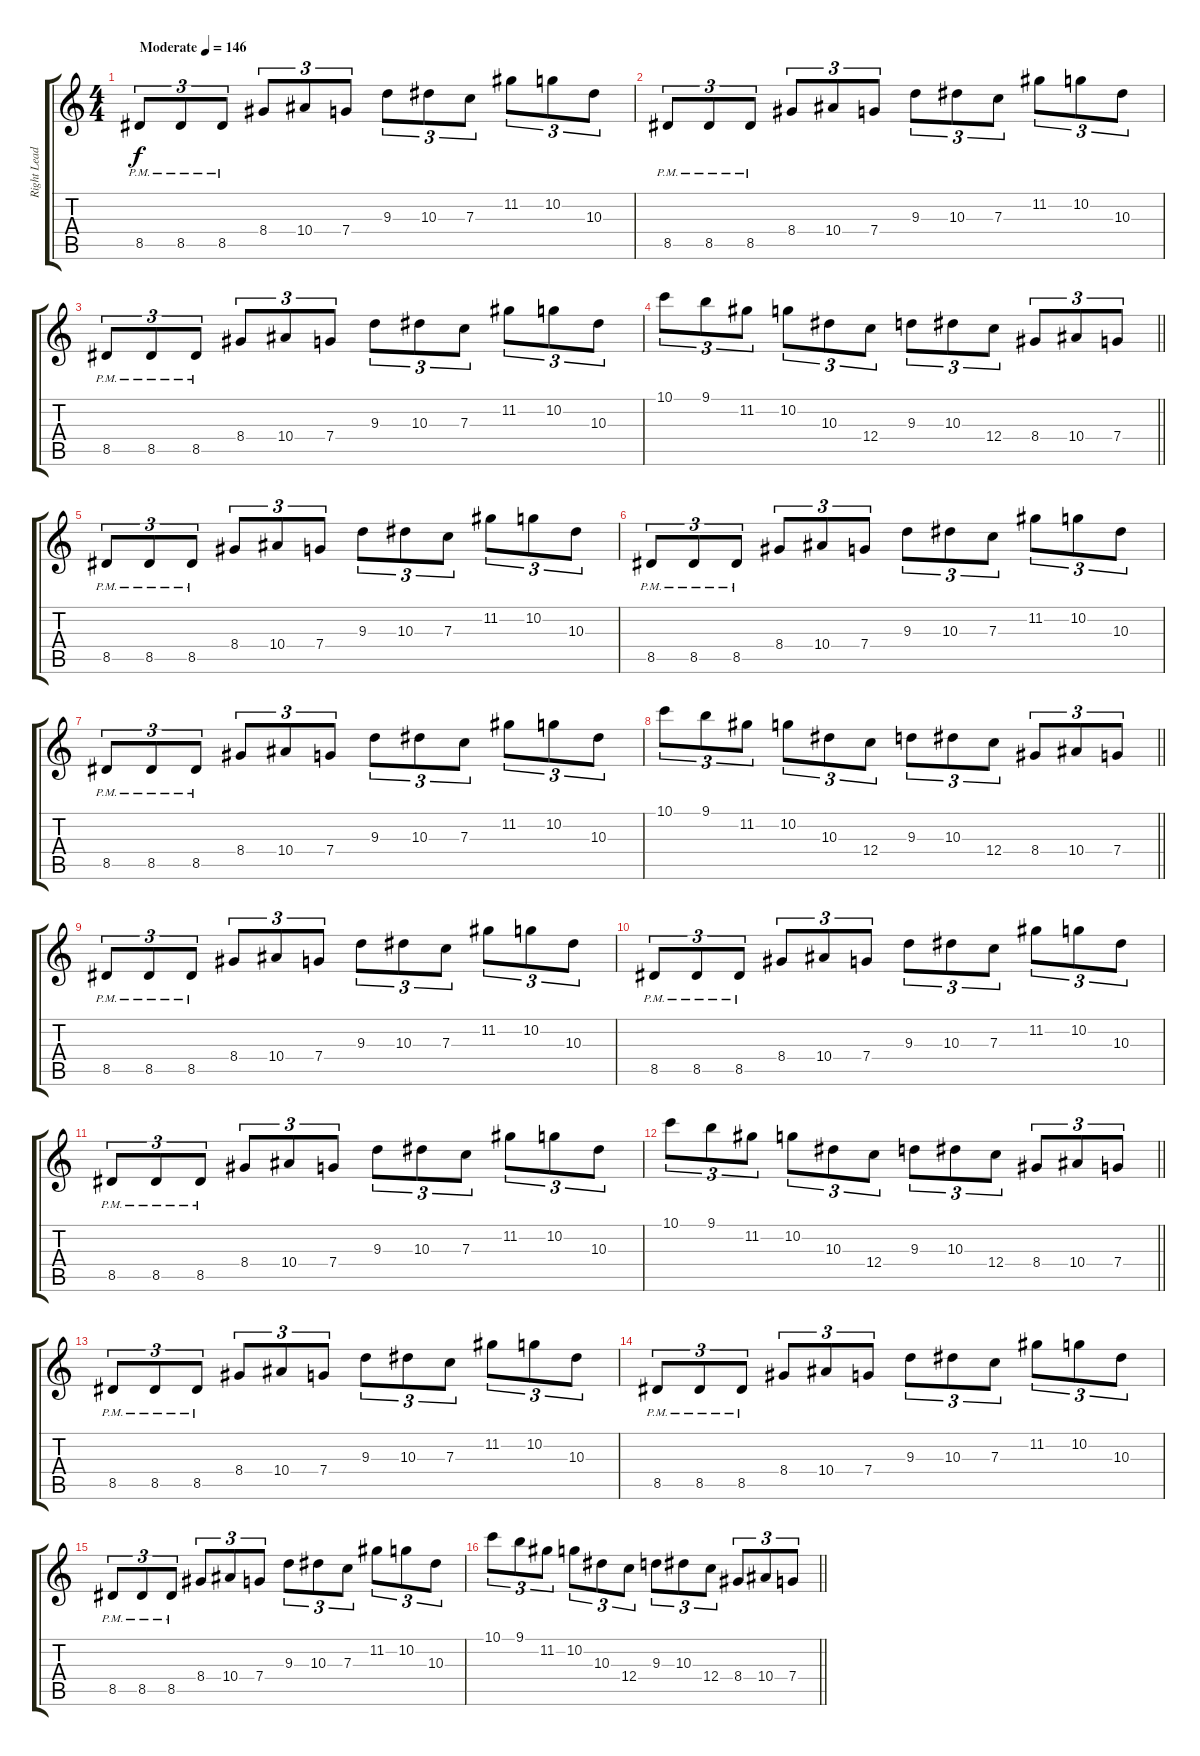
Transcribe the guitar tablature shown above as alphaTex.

\track ("Right Lead" "Right Lead") {instrument distortionguitar}
\staff {score tabs}
\tuning (D4 A3 F3 C3 G2 C2) {hide}
\ts (4 4)
\section ("" "")
\tempo (146 "Moderate")
\clef g2
\ks c
8.5{pm}.8{tu (3 2) dy f instrument distortionguitar} 8.5{pm}.8{tu (3 2)} 8.5{pm}.8{tu (3 2)} 8.4.8{tu (3 2)} 10.4.8{tu (3 2)} 7.4.8{tu (3 2)} 9.3.8{tu (3 2)} 10.3.8{tu (3 2)} 7.3.8{tu (3 2)} 11.2.8{tu (3 2)} 10.2.8{tu (3 2)} 10.3.8{tu (3 2)} |
8.5{pm}.8{tu (3 2)} 8.5{pm}.8{tu (3 2)} 8.5{pm}.8{tu (3 2)} 8.4.8{tu (3 2)} 10.4.8{tu (3 2)} 7.4.8{tu (3 2)} 9.3.8{tu (3 2)} 10.3.8{tu (3 2)} 7.3.8{tu (3 2)} 11.2.8{tu (3 2)} 10.2.8{tu (3 2)} 10.3.8{tu (3 2)} |
8.5{pm}.8{tu (3 2)} 8.5{pm}.8{tu (3 2)} 8.5{pm}.8{tu (3 2)} 8.4.8{tu (3 2)} 10.4.8{tu (3 2)} 7.4.8{tu (3 2)} 9.3.8{tu (3 2)} 10.3.8{tu (3 2)} 7.3.8{tu (3 2)} 11.2.8{tu (3 2)} 10.2.8{tu (3 2)} 10.3.8{tu (3 2)} |
\barLineRight lightlight
10.1.8{tu (3 2)} 9.1.8{tu (3 2)} 11.2.8{tu (3 2)} 10.2.8{tu (3 2)} 10.3.8{tu (3 2)} 12.4.8{tu (3 2)} 9.3.8{tu (3 2)} 10.3.8{tu (3 2)} 12.4.8{tu (3 2)} 8.4.8{tu (3 2)} 10.4.8{tu (3 2)} 7.4.8{tu (3 2)} |
\section ("" "")
8.5{pm}.8{tu (3 2)} 8.5{pm}.8{tu (3 2)} 8.5{pm}.8{tu (3 2)} 8.4.8{tu (3 2)} 10.4.8{tu (3 2)} 7.4.8{tu (3 2)} 9.3.8{tu (3 2)} 10.3.8{tu (3 2)} 7.3.8{tu (3 2)} 11.2.8{tu (3 2)} 10.2.8{tu (3 2)} 10.3.8{tu (3 2)} |
8.5{pm}.8{tu (3 2)} 8.5{pm}.8{tu (3 2)} 8.5{pm}.8{tu (3 2)} 8.4.8{tu (3 2)} 10.4.8{tu (3 2)} 7.4.8{tu (3 2)} 9.3.8{tu (3 2)} 10.3.8{tu (3 2)} 7.3.8{tu (3 2)} 11.2.8{tu (3 2)} 10.2.8{tu (3 2)} 10.3.8{tu (3 2)} |
8.5{pm}.8{tu (3 2)} 8.5{pm}.8{tu (3 2)} 8.5{pm}.8{tu (3 2)} 8.4.8{tu (3 2)} 10.4.8{tu (3 2)} 7.4.8{tu (3 2)} 9.3.8{tu (3 2)} 10.3.8{tu (3 2)} 7.3.8{tu (3 2)} 11.2.8{tu (3 2)} 10.2.8{tu (3 2)} 10.3.8{tu (3 2)} |
\barLineRight lightlight
10.1.8{tu (3 2)} 9.1.8{tu (3 2)} 11.2.8{tu (3 2)} 10.2.8{tu (3 2)} 10.3.8{tu (3 2)} 12.4.8{tu (3 2)} 9.3.8{tu (3 2)} 10.3.8{tu (3 2)} 12.4.8{tu (3 2)} 8.4.8{tu (3 2)} 10.4.8{tu (3 2)} 7.4.8{tu (3 2)} |
8.5{pm}.8{tu (3 2)} 8.5{pm}.8{tu (3 2)} 8.5{pm}.8{tu (3 2)} 8.4.8{tu (3 2)} 10.4.8{tu (3 2)} 7.4.8{tu (3 2)} 9.3.8{tu (3 2)} 10.3.8{tu (3 2)} 7.3.8{tu (3 2)} 11.2.8{tu (3 2)} 10.2.8{tu (3 2)} 10.3.8{tu (3 2)} |
8.5{pm}.8{tu (3 2)} 8.5{pm}.8{tu (3 2)} 8.5{pm}.8{tu (3 2)} 8.4.8{tu (3 2)} 10.4.8{tu (3 2)} 7.4.8{tu (3 2)} 9.3.8{tu (3 2)} 10.3.8{tu (3 2)} 7.3.8{tu (3 2)} 11.2.8{tu (3 2)} 10.2.8{tu (3 2)} 10.3.8{tu (3 2)} |
8.5{pm}.8{tu (3 2)} 8.5{pm}.8{tu (3 2)} 8.5{pm}.8{tu (3 2)} 8.4.8{tu (3 2)} 10.4.8{tu (3 2)} 7.4.8{tu (3 2)} 9.3.8{tu (3 2)} 10.3.8{tu (3 2)} 7.3.8{tu (3 2)} 11.2.8{tu (3 2)} 10.2.8{tu (3 2)} 10.3.8{tu (3 2)} |
\barLineRight lightlight
10.1.8{tu (3 2)} 9.1.8{tu (3 2)} 11.2.8{tu (3 2)} 10.2.8{tu (3 2)} 10.3.8{tu (3 2)} 12.4.8{tu (3 2)} 9.3.8{tu (3 2)} 10.3.8{tu (3 2)} 12.4.8{tu (3 2)} 8.4.8{tu (3 2)} 10.4.8{tu (3 2)} 7.4.8{tu (3 2)} |
\section ("" "")
8.5{pm}.8{tu (3 2)} 8.5{pm}.8{tu (3 2)} 8.5{pm}.8{tu (3 2)} 8.4.8{tu (3 2)} 10.4.8{tu (3 2)} 7.4.8{tu (3 2)} 9.3.8{tu (3 2)} 10.3.8{tu (3 2)} 7.3.8{tu (3 2)} 11.2.8{tu (3 2)} 10.2.8{tu (3 2)} 10.3.8{tu (3 2)} |
8.5{pm}.8{tu (3 2)} 8.5{pm}.8{tu (3 2)} 8.5{pm}.8{tu (3 2)} 8.4.8{tu (3 2)} 10.4.8{tu (3 2)} 7.4.8{tu (3 2)} 9.3.8{tu (3 2)} 10.3.8{tu (3 2)} 7.3.8{tu (3 2)} 11.2.8{tu (3 2)} 10.2.8{tu (3 2)} 10.3.8{tu (3 2)} |
8.5{pm}.8{tu (3 2)} 8.5{pm}.8{tu (3 2)} 8.5{pm}.8{tu (3 2)} 8.4.8{tu (3 2)} 10.4.8{tu (3 2)} 7.4.8{tu (3 2)} 9.3.8{tu (3 2)} 10.3.8{tu (3 2)} 7.3.8{tu (3 2)} 11.2.8{tu (3 2)} 10.2.8{tu (3 2)} 10.3.8{tu (3 2)} |
\barLineRight lightlight
10.1.8{tu (3 2)} 9.1.8{tu (3 2)} 11.2.8{tu (3 2)} 10.2.8{tu (3 2)} 10.3.8{tu (3 2)} 12.4.8{tu (3 2)} 9.3.8{tu (3 2)} 10.3.8{tu (3 2)} 12.4.8{tu (3 2)} 8.4.8{tu (3 2)} 10.4.8{tu (3 2)} 7.4.8{tu (3 2)}
